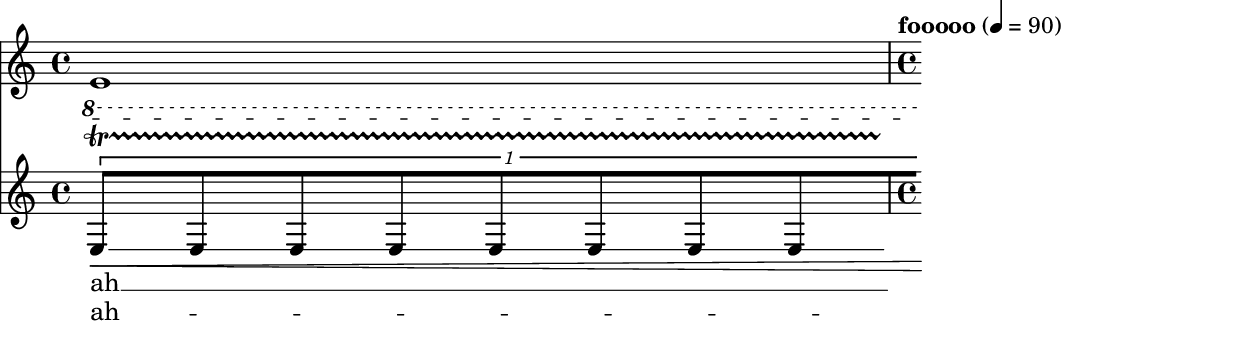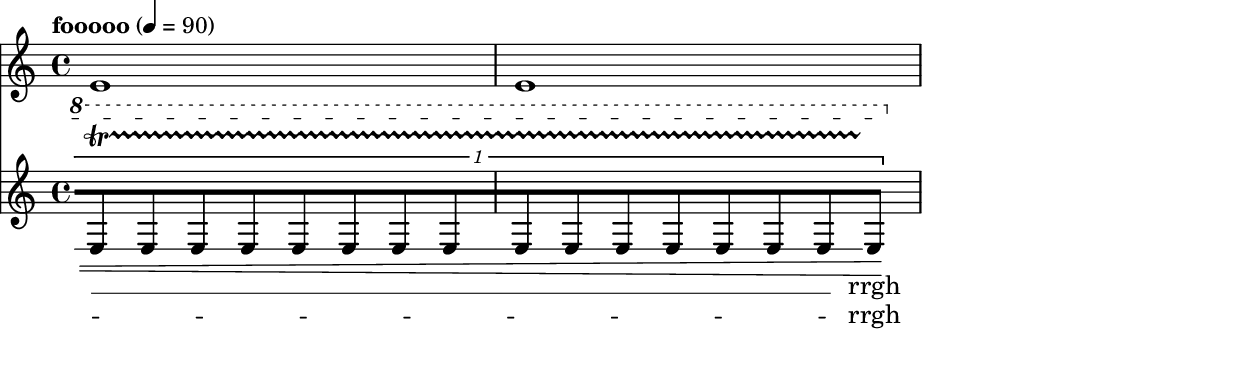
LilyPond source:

%% Generated by lilypond-book.py
%% Options: [exampleindent=10.16\mm,indent=0\mm,line-width=160\mm]
\include "lilypond-book-preamble.ly"


% ****************************************************************
% Start cut-&-pastable-section
% ****************************************************************



\paper {
  indent = 0\mm
  line-width = 160\mm
  % offset the left padding, also add 1mm as lilypond creates cropped
  % images with a little space on the right
  line-width = #(- line-width (* mm  3.000000) (* mm 1))
}

\layout {
  
}





% ****************************************************************
% ly snippet:
% ****************************************************************
\sourcefilename "/home/gub/gub/target/linux-x86/src/lilypond-git.sv.gnu.org--lilypond.git-release-unstable/input/regression/metronome-mark-broken-bound.ly"
\sourcefileline 0
\version "2.17.11"

\header {
texidoc = "A @code{MetronomeMark}, @code{RehearsalMark} and @code{BarNumber}
should not effect the starting point of spanners.
"
}

<<
 \new Staff {
   e'1 \time 4/4 \break |
   \tempo \markup { "fooooo" } 4 = 90
   e'1 |
   e'1 |
 }

 \new Staff {
   \override Score.MetronomeMark.break-visibility = #all-visible
   \override TupletBracket.breakable = ##t
   \override Beam.breakable = ##t
   \override Glissando.breakable = ##t

   \ottava #1 \tuplet 1/1 { e'8\<\startTextSpan\startTrillSpan\glissando
     [ \override NoteColumn.glissando-skip = ##t\repeat unfold 22 e'8
       \revert NoteColumn.glissando-skip e'8\!\stopTextSpan\stopTrillSpan ] } |
 }
 \addlyrics { ah __ \repeat unfold 21 { \skip 4 } _ rrgh }
 \addlyrics { ah --  \repeat unfold 21 { \skip 4 } _ rrgh }
>>

\layout {
 \context {
   \Voice
   \remove "Forbid_line_break_engraver"
 }
}



% ****************************************************************
% end ly snippet
% ****************************************************************
